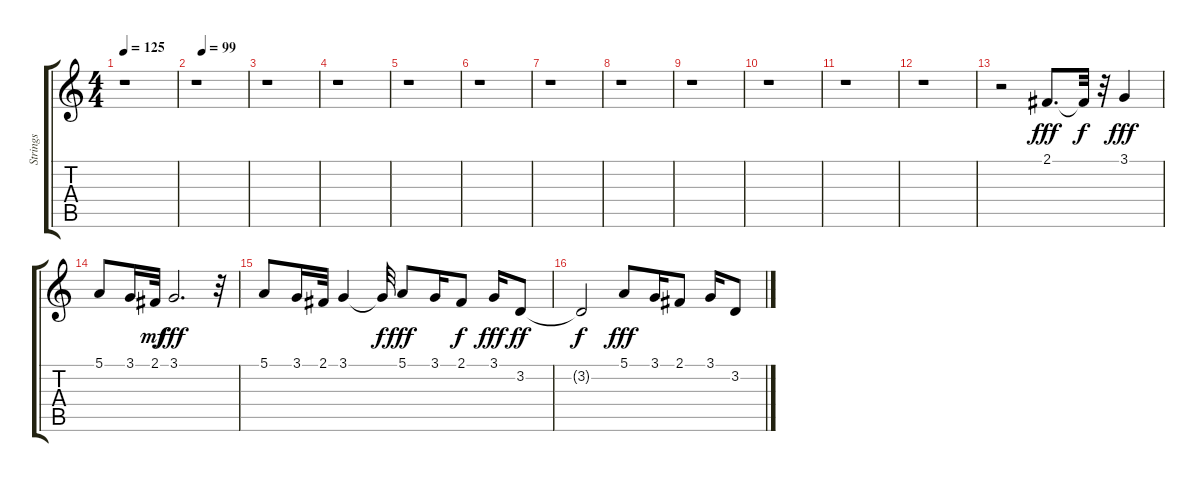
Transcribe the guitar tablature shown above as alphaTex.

\track ("Strings" "Strings") {instrument lead2sawtooth}
\staff {score tabs}
\tuning (E4 B3 G3 D3 A2 E2) {hide}
\ts (4 4)
\tempo 125
\clef g2
\ks c
r.1{dy fff} |
\tempo (99 0.125)
r.1 |
r.1 |
r.1 |
r.1 |
r.1 |
r.1 |
r.1 |
r.1 |
r.1 |
r.1 |
r.1 |
r.2 2.1.8{d} 2.1{t}.32{dy f} r.32 3.1.4{dy fff} |
5.1.8 3.1.16 2.1.32{dy mf} 3.1.2{d dy fff} r.32 |
5.1.8 3.1.16 2.1.32 3.1.4 3.1{t}.32{dy f} 5.1.8{dy fff} 3.1.16 2.1.8{dy f} 3.1.16{dy fff} 3.2.8{dy ff} |
3.2{t}.2{dy f} 5.1.8{dy fff} 3.1.16 2.1.8 3.1.16 3.2.8
